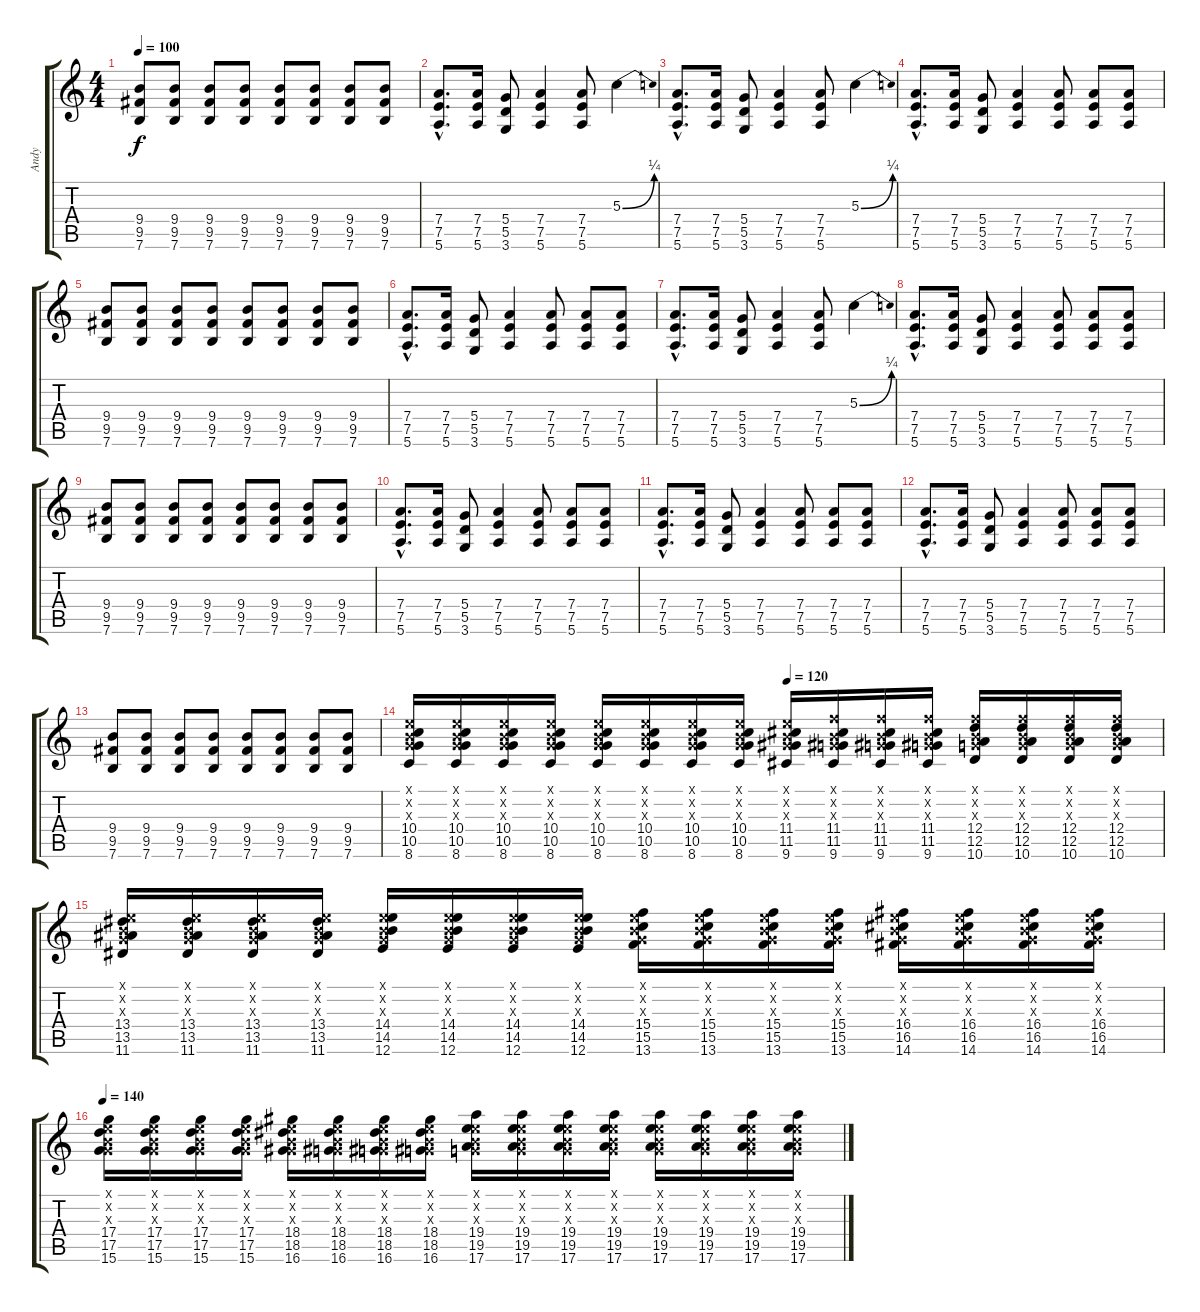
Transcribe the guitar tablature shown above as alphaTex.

\track ("Andy" "Andy") {instrument distortionguitar}
\staff {score tabs}
\tuning (E4 B3 G3 D3 A2 E2) {hide}
\ts (4 4)
\tempo 100
\clef g2
\ks c
(9.4 9.5 7.6).8{dy f} (9.4 9.5 7.6).8 (9.4 9.5 7.6).8 (9.4 9.5 7.6).8 (9.4 9.5 7.6).8 (9.4 9.5 7.6).8 (9.4 9.5 7.6).8 (9.4 9.5 7.6).8 |
(7.4{hac} 7.5{hac} 5.6{hac}).8{d} (7.4 7.5 5.6).16 (5.4 5.5 3.6).8 (7.4 7.5 5.6).4 (7.4 7.5 5.6).8 5.3{be (bend 0 0 60 1)}.4 |
(7.4{hac} 7.5{hac} 5.6{hac}).8{d} (7.4 7.5 5.6).16 (5.4 5.5 3.6).8 (7.4 7.5 5.6).4 (7.4 7.5 5.6).8 5.3{be (bend 0 0 60 1)}.4 |
(7.4{hac} 7.5{hac} 5.6{hac}).8{d} (7.4 7.5 5.6).16 (5.4 5.5 3.6).8 (7.4 7.5 5.6).4 (7.4 7.5 5.6).8 (7.4 7.5 5.6).8 (7.4 7.5 5.6).8 |
(9.4 9.5 7.6).8 (9.4 9.5 7.6).8 (9.4 9.5 7.6).8 (9.4 9.5 7.6).8 (9.4 9.5 7.6).8 (9.4 9.5 7.6).8 (9.4 9.5 7.6).8 (9.4 9.5 7.6).8 |
(7.4{hac} 7.5{hac} 5.6{hac}).8{d} (7.4 7.5 5.6).16 (5.4 5.5 3.6).8 (7.4 7.5 5.6).4 (7.4 7.5 5.6).8 (7.4 7.5 5.6).8 (7.4 7.5 5.6).8 |
(7.4{hac} 7.5{hac} 5.6{hac}).8{d} (7.4 7.5 5.6).16 (5.4 5.5 3.6).8 (7.4 7.5 5.6).4 (7.4 7.5 5.6).8 5.3{be (bend 0 0 60 1)}.4 |
(7.4{hac} 7.5{hac} 5.6{hac}).8{d} (7.4 7.5 5.6).16 (5.4 5.5 3.6).8 (7.4 7.5 5.6).4 (7.4 7.5 5.6).8 (7.4 7.5 5.6).8 (7.4 7.5 5.6).8 |
(9.4 9.5 7.6).8 (9.4 9.5 7.6).8 (9.4 9.5 7.6).8 (9.4 9.5 7.6).8 (9.4 9.5 7.6).8 (9.4 9.5 7.6).8 (9.4 9.5 7.6).8 (9.4 9.5 7.6).8 |
(7.4{hac} 7.5{hac} 5.6{hac}).8{d} (7.4 7.5 5.6).16 (5.4 5.5 3.6).8 (7.4 7.5 5.6).4 (7.4 7.5 5.6).8 (7.4 7.5 5.6).8 (7.4 7.5 5.6).8 |
(7.4{hac} 7.5{hac} 5.6{hac}).8{d} (7.4 7.5 5.6).16 (5.4 5.5 3.6).8 (7.4 7.5 5.6).4 (7.4 7.5 5.6).8 (7.4 7.5 5.6).8 (7.4 7.5 5.6).8 |
(7.4{hac} 7.5{hac} 5.6{hac}).8{d} (7.4 7.5 5.6).16 (5.4 5.5 3.6).8 (7.4 7.5 5.6).4 (7.4 7.5 5.6).8 (7.4 7.5 5.6).8 (7.4 7.5 5.6).8 |
(9.4 9.5 7.6).8 (9.4 9.5 7.6).8 (9.4 9.5 7.6).8 (9.4 9.5 7.6).8 (9.4 9.5 7.6).8 (9.4 9.5 7.6).8 (9.4 9.5 7.6).8 (9.4 9.5 7.6).8 |
\tempo (120 0.5)
(0.1{x} 0.2{x} 0.3{x} 10.4 10.5 8.6).16{balance 16} (0.1{x} 0.2{x} 0.3{x} 10.4 10.5 8.6).16 (0.1{x} 0.2{x} 0.3{x} 10.4 10.5 8.6).16 (0.1{x} 0.2{x} 0.3{x} 10.4 10.5 8.6).16 (0.1{x} 0.2{x} 0.3{x} 10.4 10.5 8.6).16 (0.1{x} 0.2{x} 0.3{x} 10.4 10.5 8.6).16 (0.1{x} 0.2{x} 0.3{x} 10.4 10.5 8.6).16 (0.1{x} 0.2{x} 0.3{x} 10.4 10.5 8.6).16 (0.1{x} 0.2{x} 0.3{x} 11.4 11.5 9.6).16 (1.1{x} 0.2{x} 0.3{x} 11.4 11.5 9.6).16 (1.1{x} 0.2{x} 0.3{x} 11.4 11.5 9.6).16 (1.1{x} 0.2{x} 0.3{x} 11.4 11.5 9.6).16 (1.1{x} 0.2{x} 0.3{x} 12.4 12.5 10.6).16 (1.1{x} 0.2{x} 0.3{x} 12.4 12.5 10.6).16 (1.1{x} 0.2{x} 0.3{x} 12.4 12.5 10.6).16 (1.1{x} 0.2{x} 0.3{x} 12.4 12.5 10.6).16 |
(0.1{x} 0.2{x} 0.3{x} 13.4 13.5 11.6).16{volume 11} (0.1{x} 0.2{x} 0.3{x} 13.4 13.5 11.6).16 (0.1{x} 0.2{x} 0.3{x} 13.4 13.5 11.6).16 (0.1{x} 0.2{x} 0.3{x} 13.4 13.5 11.6).16 (0.1{x} 0.2{x} 0.3{x} 14.4 14.5 12.6).16 (0.1{x} 0.2{x} 0.3{x} 14.4 14.5 12.6).16 (0.1{x} 0.2{x} 0.3{x} 14.4 14.5 12.6).16 (0.1{x} 0.2{x} 0.3{x} 14.4 14.5 12.6).16 (0.1{x} 0.2{x} 0.3{x} 15.4 15.5 13.6).16 (0.1{x} 0.2{x} 0.3{x} 15.4 15.5 13.6).16 (0.1{x} 0.2{x} 0.3{x} 15.4 15.5 13.6).16 (0.1{x} 0.2{x} 0.3{x} 15.4 15.5 13.6).16 (0.1{x} 0.2{x} 0.3{x} 16.4 16.5 14.6).16 (0.1{x} 0.2{x} 0.3{x} 16.4 16.5 14.6).16 (0.1{x} 0.2{x} 0.3{x} 16.4 16.5 14.6).16 (0.1{x} 0.2{x} 0.3{x} 16.4 16.5 14.6).16 |
\tempo 140
(0.1{x} 0.2{x} 0.3{x} 17.4 17.5 15.6).16 (0.1{x} 0.2{x} 0.3{x} 17.4 17.5 15.6).16 (0.1{x} 0.2{x} 0.3{x} 17.4 17.5 15.6).16 (0.1{x} 0.2{x} 0.3{x} 17.4 17.5 15.6).16 (0.1{x} 0.2{x} 0.3{x} 18.4 18.5 16.6).16 (0.1{x} 0.2{x} 0.3{x} 18.4 18.5 16.6).16 (0.1{x} 0.2{x} 0.3{x} 18.4 18.5 16.6).16 (0.1{x} 0.2{x} 0.3{x} 18.4 18.5 16.6).16 (0.1{x} 0.2{x} 0.3{x} 19.4 19.5 17.6).16 (0.1{x} 0.2{x} 0.3{x} 19.4 19.5 17.6).16 (0.1{x} 0.2{x} 0.3{x} 19.4 19.5 17.6).16 (0.1{x} 0.2{x} 0.3{x} 19.4 19.5 17.6).16 (0.1{x} 0.2{x} 0.3{x} 19.4 19.5 17.6).16 (0.1{x} 0.2{x} 0.3{x} 19.4 19.5 17.6).16 (0.1{x} 0.2{x} 0.3{x} 19.4 19.5 17.6).16 (0.1{x} 0.2{x} 0.3{x} 19.4 19.5 17.6).16
